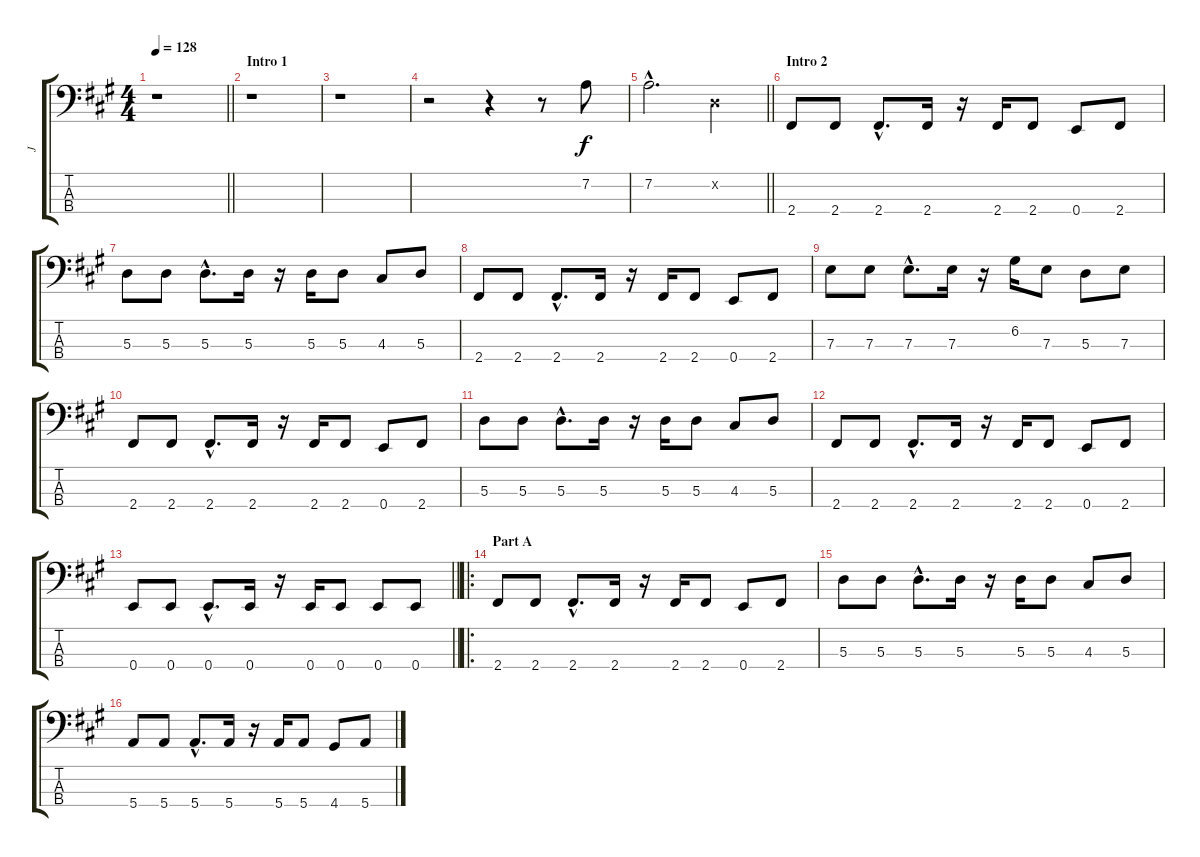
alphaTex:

\track ("J" "J") {instrument electricbasspick}
\staff {score tabs}
\tuning (G2 D2 A1 E1) {hide}
\ts (4 4)
\tempo 128
\clef f4
\barLineRight lightlight
\ks a
r.1{dy f instrument electricbasspick} |
\section ("" "Intro 1")
r.1 |
r.1 |
r.2 r.4 r.8 7.2.8 |
\barLineRight lightlight
7.2{hac}.2{d} 0.2{x}.4 |
\section ("" "Intro 2")
2.4.8 2.4.8 2.4{hac}.8{d} 2.4.16 r.16 2.4.16 2.4.8 0.4.8 2.4.8 |
5.3.8 5.3.8 5.3{hac}.8{d} 5.3.16 r.16 5.3.16 5.3.8 4.3.8 5.3.8 |
2.4.8 2.4.8 2.4{hac}.8{d} 2.4.16 r.16 2.4.16 2.4.8 0.4.8 2.4.8 |
7.3.8 7.3.8 7.3{hac}.8{d} 7.3.16 r.16 6.2.16 7.3.8 5.3.8 7.3.8 |
2.4.8 2.4.8 2.4{hac}.8{d} 2.4.16 r.16 2.4.16 2.4.8 0.4.8 2.4.8 |
5.3.8 5.3.8 5.3{hac}.8{d} 5.3.16 r.16 5.3.16 5.3.8 4.3.8 5.3.8 |
2.4.8 2.4.8 2.4{hac}.8{d} 2.4.16 r.16 2.4.16 2.4.8 0.4.8 2.4.8 |
\barLineRight lightlight
0.4.8 0.4.8 0.4{hac}.8{d} 0.4.16 r.16 0.4.16 0.4.8 0.4.8 0.4.8 |
\ro
\section ("" "Part A")
2.4.8 2.4.8 2.4{hac}.8{d} 2.4.16 r.16 2.4.16 2.4.8 0.4.8 2.4.8 |
5.3.8 5.3.8 5.3{hac}.8{d} 5.3.16 r.16 5.3.16 5.3.8 4.3.8 5.3.8 |
5.4.8 5.4.8 5.4{hac}.8{d} 5.4.16 r.16 5.4.16 5.4.8 4.4.8 5.4.8
